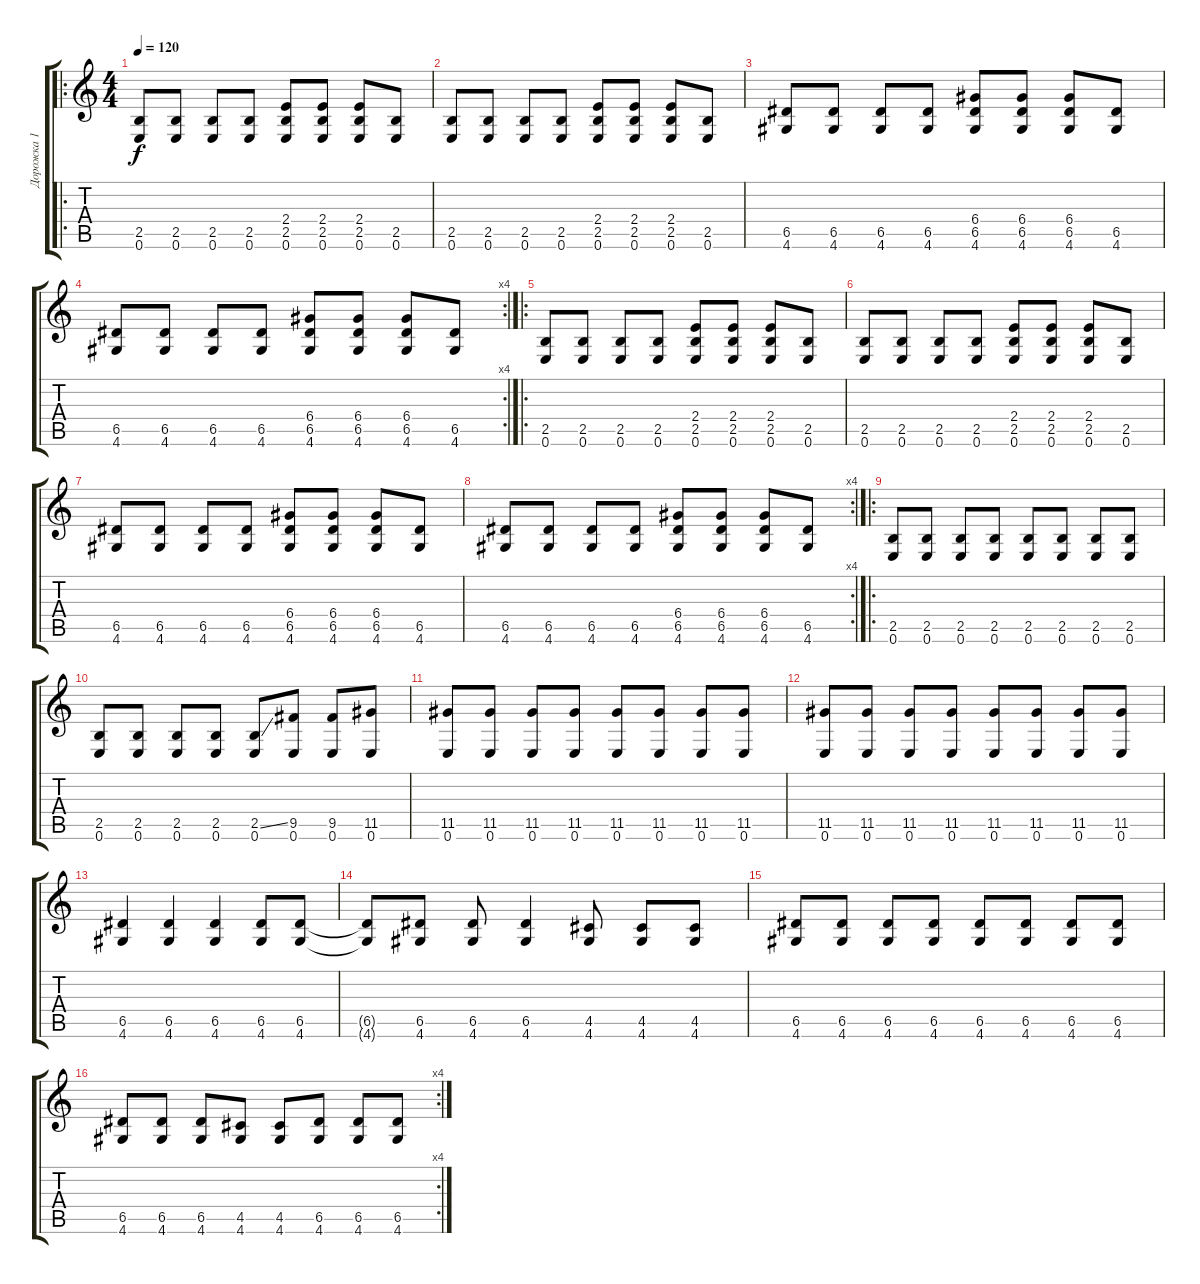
\track ("Дорожка 1" "Дорожка 1") {instrument overdrivenguitar}
\staff {score tabs}
\tuning (E4 B3 G3 D3 A2 E2) {hide}
\ro
\ts (4 4)
\tempo 120
\clef g2
\ks c
(2.5 0.6).8{dy f} (2.5 0.6).8 (2.5 0.6).8 (2.5 0.6).8 (2.4 2.5 0.6).8 (2.4 2.5 0.6).8 (2.4 2.5 0.6).8 (2.5 0.6).8 |
(2.5 0.6).8 (2.5 0.6).8 (2.5 0.6).8 (2.5 0.6).8 (2.4 2.5 0.6).8 (2.4 2.5 0.6).8 (2.4 2.5 0.6).8 (2.5 0.6).8 |
(6.5 4.6).8 (6.5 4.6).8 (6.5 4.6).8 (6.5 4.6).8 (6.4 6.5 4.6).8 (6.4 6.5 4.6).8 (6.4 6.5 4.6).8 (6.5 4.6).8 |
\rc 4
(6.5 4.6).8 (6.5 4.6).8 (6.5 4.6).8 (6.5 4.6).8 (6.4 6.5 4.6).8 (6.4 6.5 4.6).8 (6.4 6.5 4.6).8 (6.5 4.6).8 |
\ro
(2.5 0.6).8 (2.5 0.6).8 (2.5 0.6).8 (2.5 0.6).8 (2.4 2.5 0.6).8 (2.4 2.5 0.6).8 (2.4 2.5 0.6).8 (2.5 0.6).8 |
(2.5 0.6).8 (2.5 0.6).8 (2.5 0.6).8 (2.5 0.6).8 (2.4 2.5 0.6).8 (2.4 2.5 0.6).8 (2.4 2.5 0.6).8 (2.5 0.6).8 |
(6.5 4.6).8 (6.5 4.6).8 (6.5 4.6).8 (6.5 4.6).8 (6.4 6.5 4.6).8 (6.4 6.5 4.6).8 (6.4 6.5 4.6).8 (6.5 4.6).8 |
\rc 4
(6.5 4.6).8 (6.5 4.6).8 (6.5 4.6).8 (6.5 4.6).8 (6.4 6.5 4.6).8 (6.4 6.5 4.6).8 (6.4 6.5 4.6).8 (6.5 4.6).8 |
\ro
(2.5 0.6).8 (2.5 0.6).8 (2.5 0.6).8 (2.5 0.6).8 (2.5 0.6).8 (2.5 0.6).8 (2.5 0.6).8 (2.5 0.6).8 |
(2.5 0.6).8 (2.5 0.6).8 (2.5 0.6).8 (2.5 0.6).8 (2.5{ss} 0.6).8 (9.5 0.6).8 (9.5 0.6).8 (11.5 0.6).8 |
(11.5 0.6).8 (11.5 0.6).8 (11.5 0.6).8 (11.5 0.6).8 (11.5 0.6).8 (11.5 0.6).8 (11.5 0.6).8 (11.5 0.6).8 |
(11.5 0.6).8 (11.5 0.6).8 (11.5 0.6).8 (11.5 0.6).8 (11.5 0.6).8 (11.5 0.6).8 (11.5 0.6).8 (11.5 0.6).8 |
(6.5 4.6).4 (6.5 4.6).4 (6.5 4.6).4 (6.5 4.6).8 (6.5 4.6).8 |
(6.5{t} 4.6{t}).8 (6.5 4.6).8 (6.5 4.6).8 (6.5 4.6).4 (4.5 4.6).8 (4.5 4.6).8 (4.5 4.6).8 |
(6.5 4.6).8 (6.5 4.6).8 (6.5 4.6).8 (6.5 4.6).8 (6.5 4.6).8 (6.5 4.6).8 (6.5 4.6).8 (6.5 4.6).8 |
\rc 4
(6.5 4.6).8 (6.5 4.6).8 (6.5 4.6).8 (4.5 4.6).8 (4.5 4.6).8 (6.5 4.6).8 (6.5 4.6).8 (6.5 4.6).8
